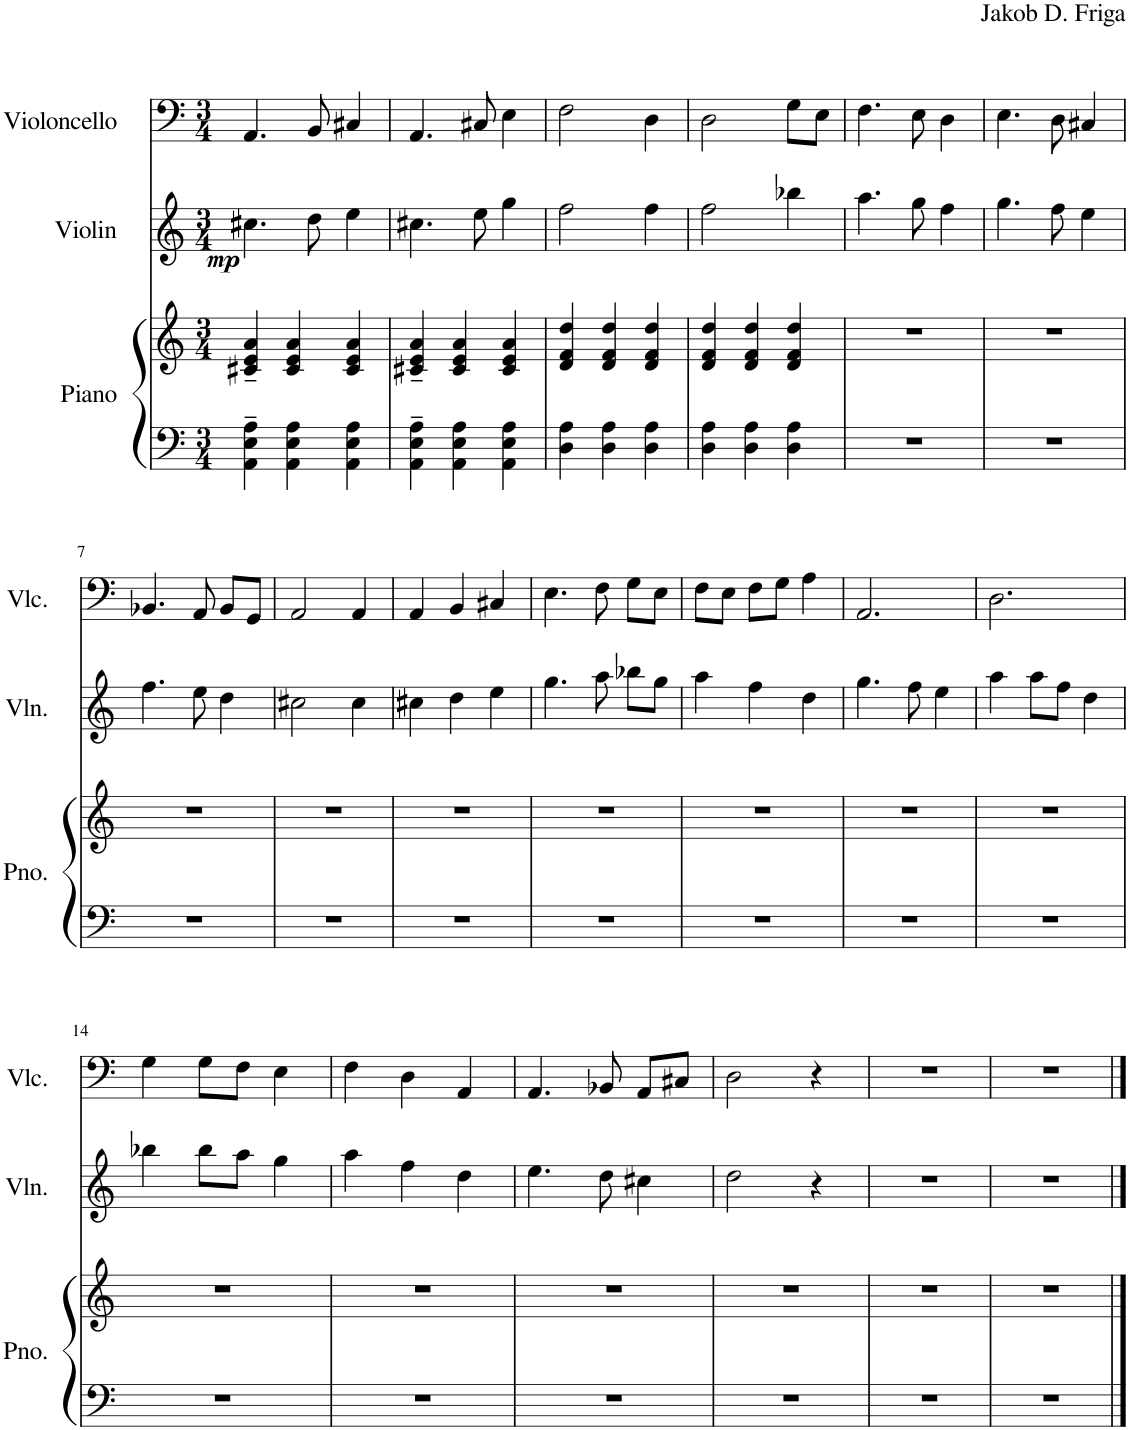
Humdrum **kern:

**kern	**kern	**kern	**dynam	**kern
*part3	*part3	*part2	*part2	*part1
*staff4	*staff3	*staff2	*staff2	*staff1
*I"Piano	*	*I"Violin	*	*I"Violoncello
*I'Pno.	*	*I'Vln.	*	*I'Vlc.
*clefF4	*clefG2	*clefG2	*	*clefF4
*k[]	*k[]	*k[]	*	*k[]
*M3/4	*M3/4	*M3/4	*	*M3/4
=1	=1	=1	=1	=1
!	!	!	!LO:DY:b	!
4AA\~ 4E\~ 4A\~	4c#X/~ 4e/~ 4a/~	4.cc#X\	mp	4.AA/
4AA\ 4E\ 4A\	4c#/ 4e/ 4a/	.	.	.
.	.	8dd\	.	8BB/
4AA\ 4E\ 4A\	4c#/ 4e/ 4a/	4ee\	.	4C#X/
=2	=2	=2	=2	=2
4AA\~ 4E\~ 4A\~	4c#X/~ 4e/~ 4a/~	4.cc#X\	.	4.AA/
4AA\ 4E\ 4A\	4c#/ 4e/ 4a/	.	.	.
.	.	8ee\	.	8C#X/
4AA\ 4E\ 4A\	4c#/ 4e/ 4a/	4gg\	.	4E\
=3	=3	=3	=3	=3
4D\ 4A\	4d/ 4f/ 4dd/	2ff\	.	2F\
4D\ 4A\	4d/ 4f/ 4dd/	.	.	.
4D\ 4A\	4d/ 4f/ 4dd/	4ff\	.	4D\
=4	=4	=4	=4	=4
4D\ 4A\	4d/ 4f/ 4dd/	2ff\	.	2D\
4D\ 4A\	4d/ 4f/ 4dd/	.	.	.
4D\ 4A\	4d/ 4f/ 4dd/	4bb-X\	.	8G\L
.	.	.	.	8E\J
=5	=5	=5	=5	=5
2.r	2.r	4.aa\	.	4.F\
.	.	8gg\	.	8E\
.	.	4ff\	.	4D\
=6	=6	=6	=6	=6
2.r	2.r	4.gg\	.	4.E\
.	.	8ff\	.	8D\
.	.	4ee\	.	4C#X/
!!LO:LB:g=z
=7	=7	=7	=7	=7
2.r	2.r	4.ff\	.	4.BB-X/
.	.	8ee\	.	8AA/
.	.	4dd\	.	8BB-/L
.	.	.	.	8GG/J
=8	=8	=8	=8	=8
2.r	2.r	2cc#X\	.	2AA/
.	.	4cc#\	.	4AA/
=9	=9	=9	=9	=9
2.r	2.r	4cc#X\	.	4AA/
.	.	4dd\	.	4BB/
.	.	4ee\	.	4C#X/
=10	=10	=10	=10	=10
2.r	2.r	4.gg\	.	4.E\
.	.	8aa\	.	8F\
.	.	8bb-X\L	.	8G\L
.	.	8gg\J	.	8E\J
=11	=11	=11	=11	=11
2.r	2.r	4aa\	.	8F\L
.	.	.	.	8E\J
.	.	4ff\	.	8F\L
.	.	.	.	8G\J
.	.	4dd\	.	4A\
=12	=12	=12	=12	=12
2.r	2.r	4.gg\	.	2.AA/
.	.	8ff\	.	.
.	.	4ee\	.	.
=13	=13	=13	=13	=13
2.r	2.r	4aa\	.	2.D\
.	.	8aa\L	.	.
.	.	8ff\J	.	.
.	.	4dd\	.	.
!!LO:LB:g=z
=14	=14	=14	=14	=14
2.r	2.r	4bb-X\	.	4G\
.	.	8bb-\L	.	8G\L
.	.	8aa\J	.	8F\J
.	.	4gg\	.	4E\
=15	=15	=15	=15	=15
2.r	2.r	4aa\	.	4F\
.	.	4ff\	.	4D\
.	.	4dd\	.	4AA/
=16	=16	=16	=16	=16
2.r	2.r	4.ee\	.	4.AA/
.	.	8dd\	.	8BB-X/
.	.	4cc#X\	.	8AA/L
.	.	.	.	8C#X/J
=17	=17	=17	=17	=17
2.r	2.r	2dd\	.	2D\
.	.	4r	.	4r
=18	=18	=18	=18	=18
2.r	2.r	2.r	.	2.r
=19	=19	=19	=19	=19
2.r	2.r	2.r	.	2.r
==	==	==	==	==
*-	*-	*-	*-	*-
